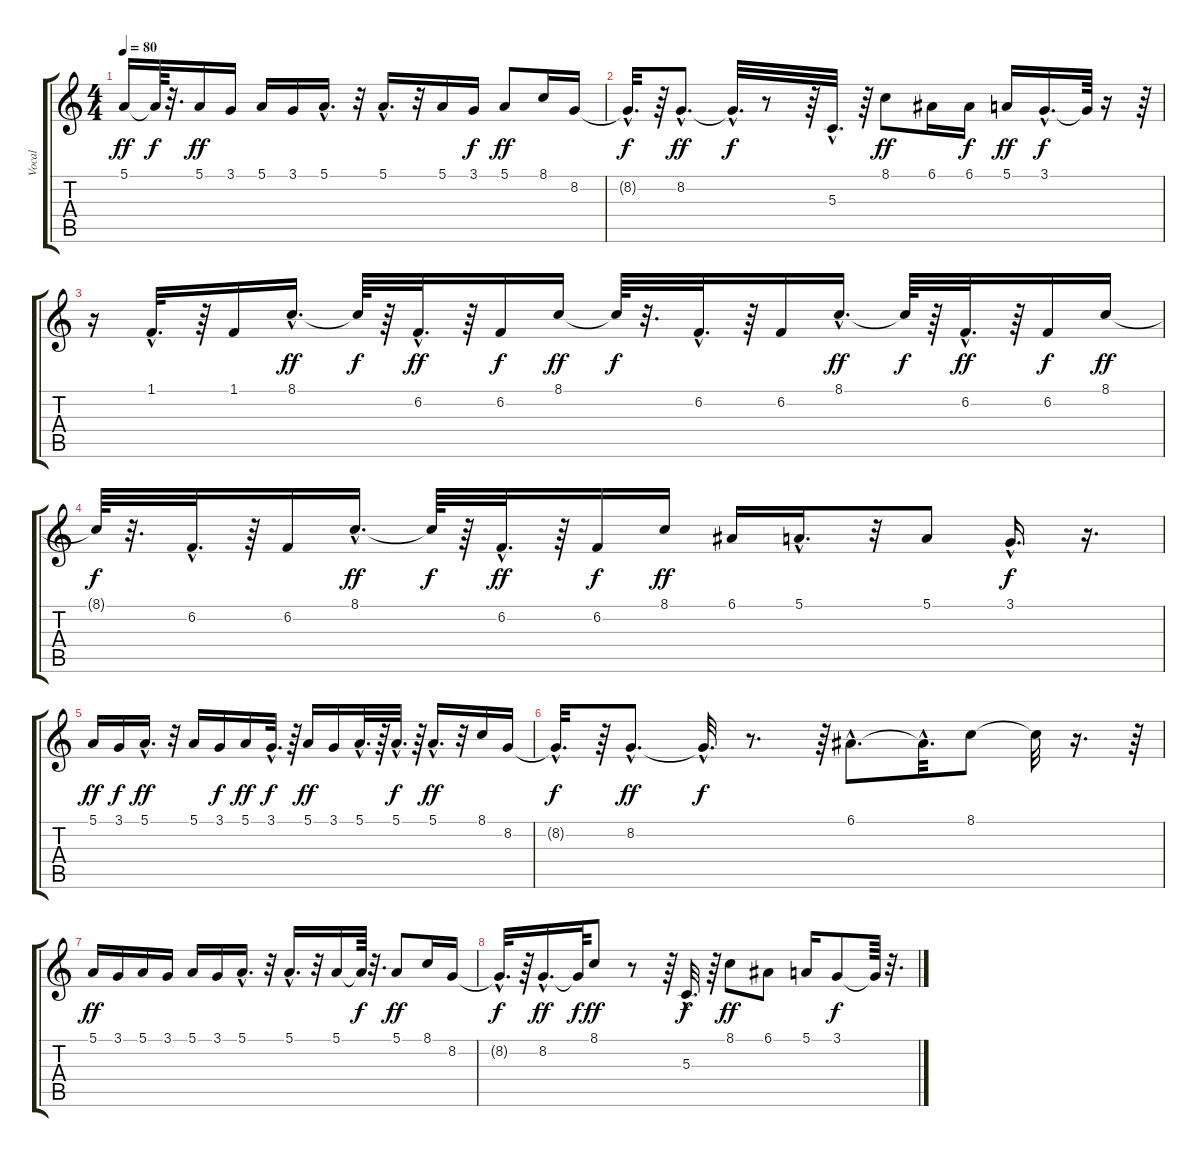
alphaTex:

\track ("Vocal" "Vocal") {instrument tenorsax}
\staff {score tabs}
\tuning (E4 B3 G3 D3 A2 E2) {hide}
\ts (4 4)
\tempo 80
\clef g2
\ks c
5.1.16{dy ff} 5.1{t}.64{dy f} r.32{d} 5.1.16{dy ff} 3.1.16 5.1.16 3.1.16 5.1{hac}.16{d} r.32 5.1{hac}.16{d} r.32 5.1.16 3.1.16{dy f} 5.1.8{dy ff} 8.1.16 8.2.16 |
8.2{hac t}.32{d dy f} r.64 8.2{hac}.8{d dy ff} 8.2{hac t}.32{d dy f} r.8 r.64 5.3{hac}.32{d} r.64 8.1.8{dy ff} 6.1.16 6.1.16{dy f} 5.1.16{dy ff} 3.1{hac}.16{d dy f} 3.1{t}.64 r.16 r.64 |
r.16 1.1{hac}.32{d} r.64 1.1.16 8.1{hac}.16{d dy ff} 8.1{t}.64{dy f} r.64 6.2{hac}.32{d dy ff} r.64 6.2.16{dy f} 8.1.16{dy ff} 8.1{t}.64{dy f} r.32{d} 6.2{hac}.32{d} r.64 6.2.16 8.1{hac}.16{d dy ff} 8.1{t}.64{dy f} r.64 6.2{hac}.32{d dy ff} r.64 6.2.16{dy f} 8.1.16{dy ff} |
8.1{t}.64{dy f} r.32{d} 6.2{hac}.32{d} r.64 6.2.16 8.1{hac}.16{d dy ff} 8.1{t}.64{dy f} r.64 6.2{hac}.32{d dy ff} r.64 6.2.16{dy f} 8.1.16{dy ff} 6.1.16 5.1{hac}.16{d} r.32 5.1.8 3.1{hac}.16{d dy f} r.16{d} |
5.1.16{dy ff} 3.1.16{dy f} 5.1{hac}.16{d dy ff} r.32 5.1.16 3.1.16{dy f} 5.1.16{dy ff} 3.1{hac}.32{d dy f} r.64 5.1.16{dy ff} 3.1.16 5.1{hac}.32{d} r.64 5.1{hac}.32{d dy f} r.64 5.1{hac}.16{d dy ff} r.32 8.1.16 8.2.16 |
8.2{hac t}.32{d dy f} r.64 8.2{hac}.8{d dy ff} 8.2{hac t}.32{d dy f} r.8{d} r.64 6.1{hac}.8{d} 6.1{hac t}.32{d} 8.1.8 8.1{t}.32 r.16{d} r.64 |
5.1.16{dy ff} 3.1.16 5.1.16 3.1.16 5.1.16 3.1.16 5.1{hac}.16{d} r.32 5.1{hac}.16{d} r.32 5.1.16 5.1{t}.64{dy f} r.32{d} 5.1.8{dy ff} 8.1.16 8.2.16 |
8.2{hac t}.32{d dy f} r.64 8.2{hac}.16{d dy ff} 8.2{t}.64{dy f} 8.1.8{dy ff} r.8 r.64 5.3{hac}.32{d dy f} r.64 8.1.8{dy ff} 6.1.8 5.1.16 3.1.8{dy f} 3.1{t}.64 r.32{d}
